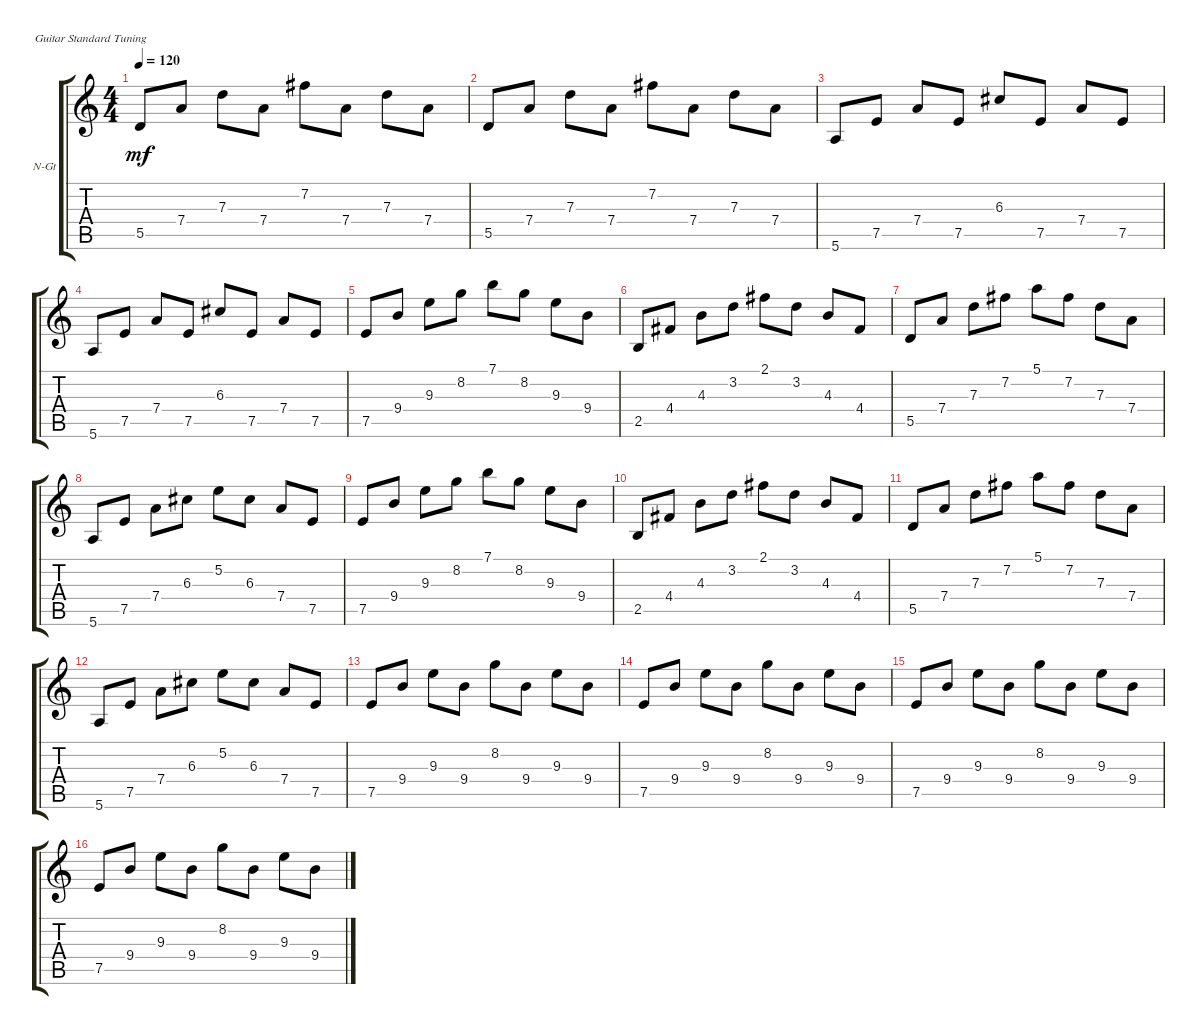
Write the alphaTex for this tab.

\defaultSystemsLayout 4
\bracketExtendMode groupsimilarinstruments
\firstSystemTrackNameOrientation horizontal
\otherSystemsTrackNameOrientation horizontal
\track ("Nylon Guitar" "N-Gt") {instrument acousticguitarnylon}
\staff {score tabs}
\tuning (E4 B3 G3 D3 A2 E2)
\ts (4 4)
\tempo 120
\clef g2
\ks c
5.5.8{dy mf} 7.4.8 7.3.8 7.4.8 7.2.8 7.4.8 7.3.8 7.4.8 |
5.5.8 7.4.8 7.3.8 7.4.8 7.2.8 7.4.8 7.3.8 7.4.8 |
5.6.8 7.5.8 7.4.8 7.5.8 6.3.8 7.5.8 7.4.8 7.5.8 |
5.6.8 7.5.8 7.4.8 7.5.8 6.3.8 7.5.8 7.4.8 7.5.8 |
7.5.8 9.4.8 9.3.8 8.2.8 7.1.8 8.2.8 9.3.8 9.4.8 |
2.5.8 4.4.8 4.3.8 3.2.8 2.1.8 3.2.8 4.3.8 4.4.8 |
5.5.8 7.4.8 7.3.8 7.2.8 5.1.8 7.2.8 7.3.8 7.4.8 |
5.6.8 7.5.8 7.4.8 6.3.8 5.2.8 6.3.8 7.4.8 7.5.8 |
7.5.8 9.4.8 9.3.8 8.2.8 7.1.8 8.2.8 9.3.8 9.4.8 |
2.5.8 4.4.8 4.3.8 3.2.8 2.1.8 3.2.8 4.3.8 4.4.8 |
5.5.8 7.4.8 7.3.8 7.2.8 5.1.8 7.2.8 7.3.8 7.4.8 |
5.6.8 7.5.8 7.4.8 6.3.8 5.2.8 6.3.8 7.4.8 7.5.8 |
7.5.8 9.4.8 9.3.8 9.4.8 8.2.8 9.4.8 9.3.8 9.4.8 |
7.5.8 9.4.8 9.3.8 9.4.8 8.2.8 9.4.8 9.3.8 9.4.8 |
7.5.8 9.4.8 9.3.8 9.4.8 8.2.8 9.4.8 9.3.8 9.4.8 |
7.5.8 9.4.8 9.3.8 9.4.8 8.2.8 9.4.8 9.3.8 9.4.8
